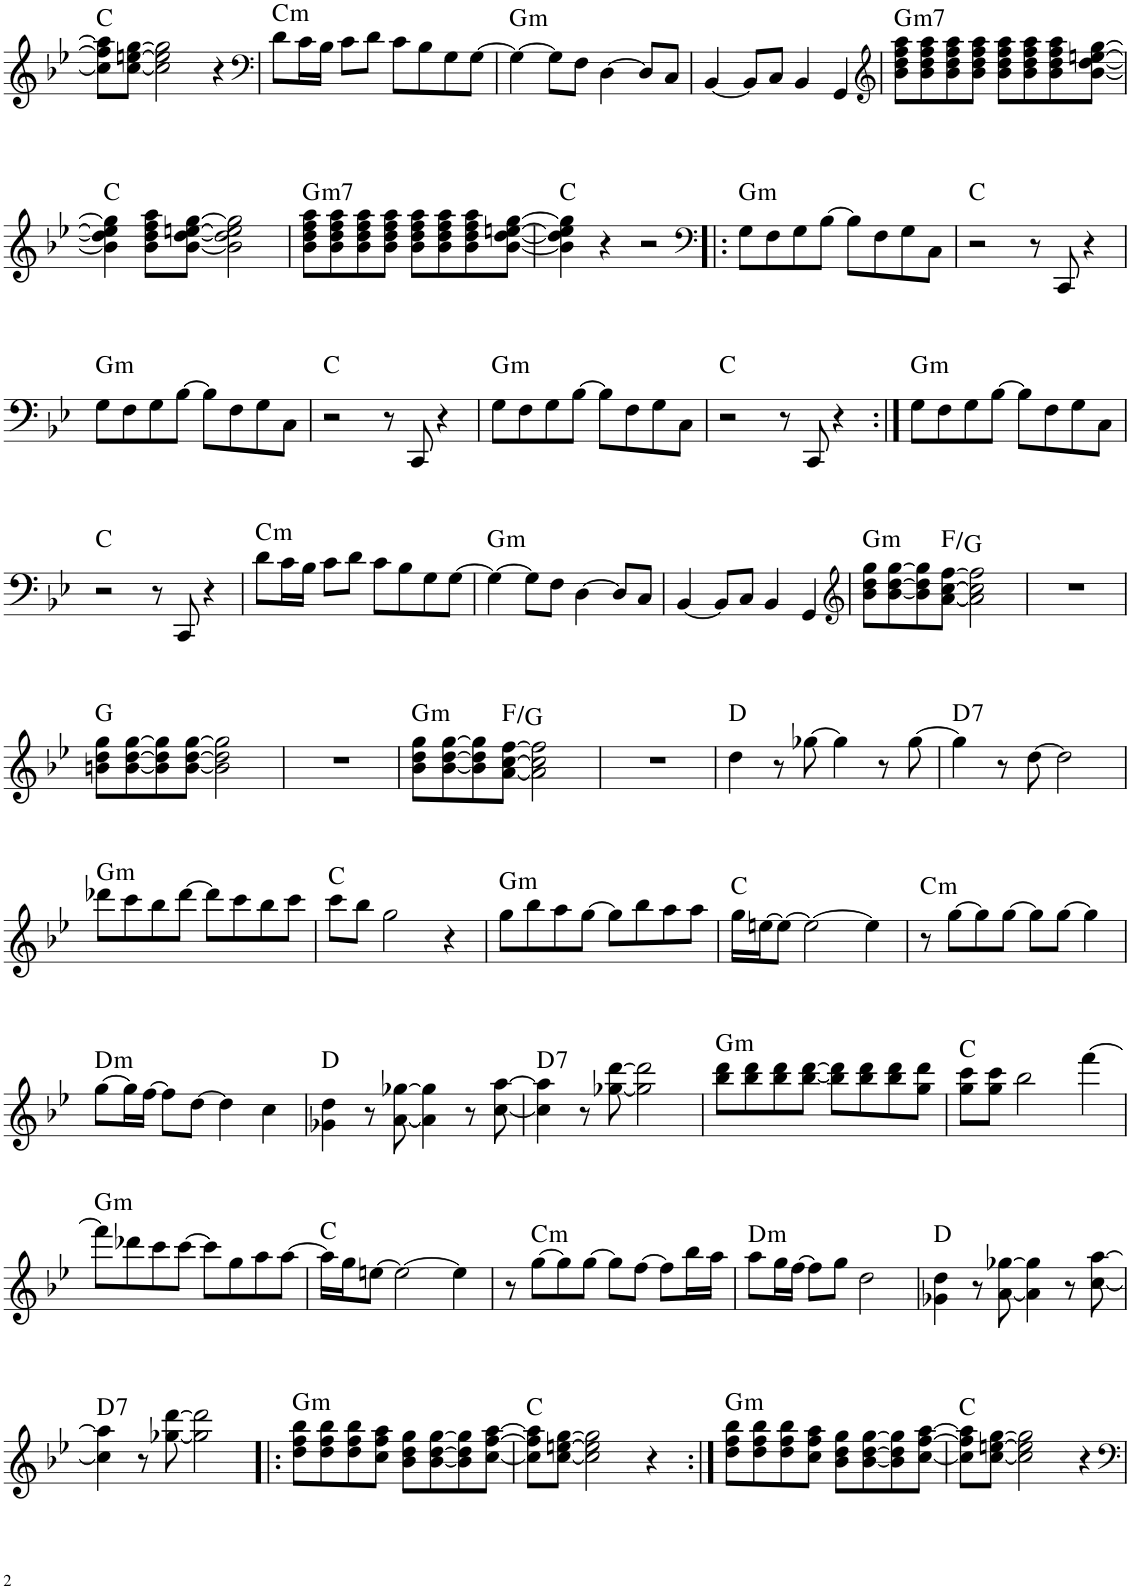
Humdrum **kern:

**kern	**harte
*part1	*part1
*staff1	*
*I"Piano	*
*I'Pno.	*
!!LO:PB:g=z
*clefG2	*
*k[b-e-]	*
*M4/4	*
=35	=35
8cc\] 8ff\] 8aa\]L	C:maj
[8cc\ [8een\ [8gg\J	.
2cc\] 2ee\] 2gg\]	.
4r	.
=36	=36
*clefF4	*
!	!LO:H:kt=m
8d\L	C:min
16c\L	.
16B-\JJ	.
8c\L	.
8d\J	.
8c\L	.
8B-\	.
8G\	.
[8G\J	.
=37	=37
!	!LO:H:kt=m
4G\_	G:min
8G\L]	.
8F\J	.
[4D\	.
8D/L]	.
8C/J	.
=38	=38
[4BB-/	.
8BB-/L]	.
8C/J	.
4BB-/	.
4GG/	.
=39	=39
*clefG2	*
!	!LO:H:kt=m7
8b-\ 8dd\ 8ff\ 8aa\L	G:min7
8b-\ 8dd\ 8ff\ 8aa\	.
8b-\ 8dd\ 8ff\ 8aa\	.
8b-\ 8dd\ 8ff\ 8aa\J	.
8b-\ 8dd\ 8ff\ 8aa\L	.
8b-\ 8dd\ 8ff\ 8aa\	.
8b-\ 8dd\ 8ff\ 8aa\	.
[8b-\ [8dd\ [8een\ [8gg\J	.
!!LO:LB:g=z
=40	=40
4b-\] 4dd\] 4ee\] 4gg\]	C:maj
8b-\ 8dd\ 8ff\ 8aa\L	.
[8b-\ [8dd\ [8een\ [8gg\J	.
2b-\] 2dd\] 2ee\] 2gg\]	.
=41	=41
!	!LO:H:kt=m7
8b-\ 8dd\ 8ff\ 8aa\L	G:min7
8b-\ 8dd\ 8ff\ 8aa\	.
8b-\ 8dd\ 8ff\ 8aa\	.
8b-\ 8dd\ 8ff\ 8aa\J	.
8b-\ 8dd\ 8ff\ 8aa\L	.
8b-\ 8dd\ 8ff\ 8aa\	.
8b-\ 8dd\ 8ff\ 8aa\	.
[8b-\ [8dd\ [8een\ [8gg\J	.
=42	=42
4b-\] 4dd\] 4ee\] 4gg\]	C:maj
4r	.
2r	.
=43!|:	=43!|:
*clefF4	*
!	!LO:H:kt=m
8G\L	G:min
8F\	.
8G\	.
[8B-\J	.
8B-\L]	.
8F\	.
8G\	.
8C\J	.
=44	=44
2r	C:maj
8r	.
8CC/	.
4r	.
!!LO:LB:g=z
=45	=45
!	!LO:H:kt=m
8G\L	G:min
8F\	.
8G\	.
[8B-\J	.
8B-\L]	.
8F\	.
8G\	.
8C\J	.
=46	=46
2r	C:maj
8r	.
8CC/	.
4r	.
=47	=47
!	!LO:H:kt=m
8G\L	G:min
8F\	.
8G\	.
[8B-\J	.
8B-\L]	.
8F\	.
8G\	.
8C\J	.
=48	=48
2r	C:maj
8r	.
8CC/	.
4r	.
=49:|!	=49:|!
!	!LO:H:kt=m
8G\L	G:min
8F\	.
8G\	.
[8B-\J	.
8B-\L]	.
8F\	.
8G\	.
8C\J	.
!!LO:LB:g=z
=50	=50
2r	C:maj
8r	.
8CC/	.
4r	.
=51	=51
!	!LO:H:kt=m
8d\L	C:min
16c\L	.
16B-\JJ	.
8c\L	.
8d\J	.
8c\L	.
8B-\	.
8G\	.
[8G\J	.
=52	=52
!	!LO:H:kt=m
4G\_	G:min
8G\L]	.
8F\J	.
[4D\	.
8D/L]	.
8C/J	.
=53	=53
[4BB-/	.
8BB-/L]	.
8C/J	.
4BB-/	.
4GG/	.
=54	=54
*clefG2	*
!	!LO:H:kt=m
8b-\ 8dd\ 8gg\L	G:min
[8b-\ [8dd\ [8gg\	.
8b-\] 8dd\] 8gg\]	.
[8a\ [8cc\ [8ff\J	F:maj/2
2a\] 2cc\] 2ff\]	.
=55	=55
1r	.
!!LO:LB:g=z
=56	=56
8bn\ 8dd\ 8gg\L	G:maj
[8b\ [8dd\ [8gg\	.
8b\] 8dd\] 8gg\]	.
[8b\ [8dd\ [8gg\J	.
2b\] 2dd\] 2gg\]	.
=57	=57
1r	.
=58	=58
!	!LO:H:kt=m
8b-\ 8dd\ 8gg\L	G:min
[8b-\ [8dd\ [8gg\	.
8b-\] 8dd\] 8gg\]	.
[8a\ [8cc\ [8ff\J	F:maj/2
2a\] 2cc\] 2ff\]	.
=59	=59
1r	.
=60	=60
4dd\	D:maj
8r	.
[8gg-X\	.
4gg-\]	.
8r	.
[8gg-\	.
=61	=61
!	!LO:H:kt=7
4gg-\]	D:7
8r	.
[8dd\	.
2dd\]	.
!!LO:LB:g=z
=62	=62
!	!LO:H:kt=m
8ddd-X\L	G:min
8ccc\	.
8bb-\	.
[8ddd-\J	.
8ddd-\L]	.
8ccc\	.
8bb-\	.
8ccc\J	.
=63	=63
8ccc\L	C:maj
8bb-\J	.
2gg\	.
4r	.
=64	=64
!	!LO:H:kt=m
8gg\L	G:min
8bb-\	.
8aa\	.
[8gg\J	.
8gg\L]	.
8bb-\	.
8aa\	.
8aa\J	.
=65	=65
16gg\LL	C:maj
[16een\J	.
8ee\J_	.
2ee\_	.
4ee\]	.
=66	=66
!	!LO:H:kt=m
8r	C:min
[8gg\L	.
8gg\]	.
[8gg\J	.
8gg\L]	.
[8gg\J	.
4gg\]	.
!!LO:LB:g=z
=67	=67
!	!LO:H:kt=m
[8gg\L	D:min
16gg\L]	.
[16ff\JJ	.
8ff\L]	.
[8dd\J	.
4dd\]	.
4cc\	.
=68	=68
4g-X\ 4dd\	D:maj
8r	.
[8a\ [8gg-X\	.
4a\] 4gg-\]	.
8r	.
[8cc\ [8aa\	.
=69	=69
!	!LO:H:kt=7
4cc\] 4aa\]	D:7
8r	.
[8gg-X\ [8ddd\	.
2gg-\] 2ddd\]	.
=70	=70
!	!LO:H:kt=m
8bb-\ 8ddd\L	G:min
8bb-\ 8ddd\	.
8bb-\ 8ddd\	.
[8bb-\ [8ddd\J	.
8bb-\] 8ddd\]L	.
8bb-\ 8ddd\	.
8bb-\ 8ddd\	.
8gg\ 8ddd\J	.
=71	=71
8gg\ 8ccc\L	C:maj
8gg\ 8ccc\J	.
2bb-\	.
[4fff\	.
!!LO:LB:g=z
=72	=72
!	!LO:H:kt=m
8fff\L]	G:min
8ddd-X\	.
8ccc\	.
[8ccc\J	.
8ccc\L]	.
8gg\	.
8aa\	.
[8aa\J	.
=73	=73
16aa\LL]	C:maj
16gg\J	.
[8een\J	.
2ee\_	.
4ee\]	.
=74	=74
8r	.
!	!LO:H:kt=m
[8gg\L	C:min
8gg\]	.
[8gg\J	.
8gg\L]	.
[8ff\J	.
8ff\L]	.
16bb-\L	.
16aa\JJ	.
=75	=75
!	!LO:H:kt=m
8aa\L	D:min
16gg\L	.
[16ff\JJ	.
8ff\L]	.
8gg\J	.
2dd\	.
=76	=76
4g-X\ 4dd\	D:maj
8r	.
[8a\ [8gg-X\	.
4a\] 4gg-\]	.
8r	.
[8cc\ [8aa\	.
!!LO:LB:g=z
=77	=77
!	!LO:H:kt=7
4cc\] 4aa\]	D:7
8r	.
[8gg-X\ [8ddd\	.
2gg-\] 2ddd\]	.
=78!|:	=78!|:
!	!LO:H:kt=m
8dd\ 8ff\ 8bb-\L	G:min
8dd\ 8ff\ 8bb-\	.
8dd\ 8ff\ 8bb-\	.
8cc\ 8ff\ 8aa\J	.
8b-\ 8dd\ 8gg\L	.
[8b-\ [8dd\ [8gg\	.
8b-\] 8dd\] 8gg\]	.
[8cc\ [8ff\ [8aa\J	.
=79	=79
8cc\] 8ff\] 8aa\]L	C:maj
[8cc\ [8een\ [8gg\J	.
2cc\] 2ee\] 2gg\]	.
4r	.
=80:|!	=80:|!
!	!LO:H:kt=m
8dd\ 8ff\ 8bb-\L	G:min
8dd\ 8ff\ 8bb-\	.
8dd\ 8ff\ 8bb-\	.
8cc\ 8ff\ 8aa\J	.
8b-\ 8dd\ 8gg\L	.
[8b-\ [8dd\ [8gg\	.
8b-\] 8dd\] 8gg\]	.
[8cc\ [8ff\ [8aa\J	.
=81	=81
8cc\] 8ff\] 8aa\]L	C:maj
[8cc\ [8een\ [8gg\J	.
2cc\] 2ee\] 2gg\]	.
4r	.
=	=
*-	*-
